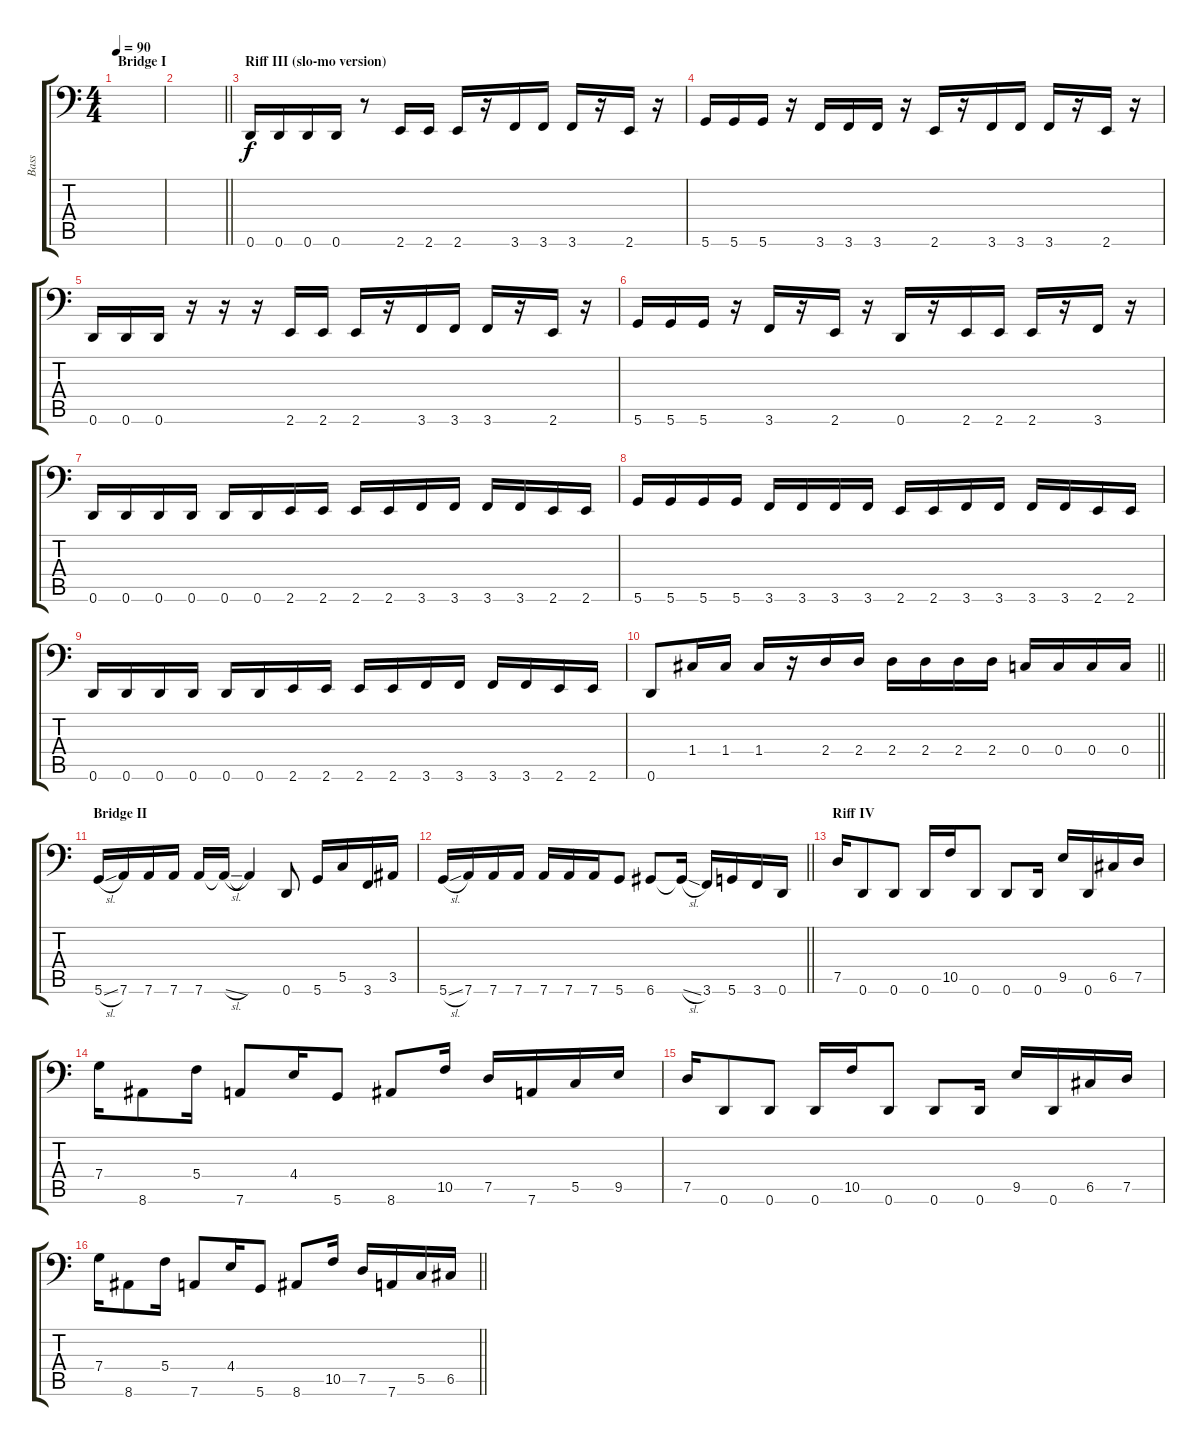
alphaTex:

\track ("Bass" "Bass") {instrument electricbassfinger}
\staff {score tabs}
\tuning (D3 A2 F2 C2 G1 D1) {hide}
\ts (4 4)
\section ("" "Bridge I")
\tempo 90
\clef f4
\ks c
|
\barLineRight lightlight
|
\section ("" "Riff III (slo-mo version)")
0.6.16 0.6.16 0.6.16 0.6.16 r.8 2.6.16 2.6.16 2.6.16 r.16 3.6.16 3.6.16 3.6.16 r.16 2.6.16 r.16 |
5.6.16 5.6.16 5.6.16 r.16 3.6.16 3.6.16 3.6.16 r.16 2.6.16 r.16 3.6.16 3.6.16 3.6.16 r.16 2.6.16 r.16 |
0.6.16 0.6.16 0.6.16 r.16 r.16 r.16 2.6.16 2.6.16 2.6.16 r.16 3.6.16 3.6.16 3.6.16 r.16 2.6.16 r.16 |
5.6.16 5.6.16 5.6.16 r.16 3.6.16 r.16 2.6.16 r.16 0.6.16 r.16 2.6.16 2.6.16 2.6.16 r.16 3.6.16 r.16 |
0.6.16 0.6.16 0.6.16 0.6.16 0.6.16 0.6.16 2.6.16 2.6.16 2.6.16 2.6.16 3.6.16 3.6.16 3.6.16 3.6.16 2.6.16 2.6.16 |
5.6.16 5.6.16 5.6.16 5.6.16 3.6.16 3.6.16 3.6.16 3.6.16 2.6.16 2.6.16 3.6.16 3.6.16 3.6.16 3.6.16 2.6.16 2.6.16 |
0.6.16 0.6.16 0.6.16 0.6.16 0.6.16 0.6.16 2.6.16 2.6.16 2.6.16 2.6.16 3.6.16 3.6.16 3.6.16 3.6.16 2.6.16 2.6.16 |
\barLineRight lightlight
0.6.8 1.4.16 1.4.16 1.4.16 r.16 2.4.16 2.4.16 2.4.16 2.4.16 2.4.16 2.4.16 0.4.16 0.4.16 0.4.16 0.4.16 |
\section ("" "Bridge II")
5.6{sl}.16 7.6.16 7.6.16 7.6.16 7.6.16 7.6{sl t}.16 7.6{t}.4 0.6.8 5.6.16 5.5.16 3.6.16 3.5.16 |
\barLineRight lightlight
5.6{sl}.16 7.6.16 7.6.16 7.6.16 7.6.16 7.6.16 7.6.16 5.6.8 6.6.8 6.6{sl t}.16 3.6.16 5.6.16 3.6.16 0.6.16 |
\section ("" "Riff IV")
7.5.16 0.6.8 0.6.8 0.6.16 10.5.16 0.6.8 0.6.8 0.6.16 9.5.16 0.6.16 6.5.16 7.5.16 |
7.4.16 8.6.8 5.4.16 7.6.8 4.4.16 5.6.8 8.6.8 10.5.16 7.5.16 7.6.16 5.5.16 9.5.16 |
7.5.16 0.6.8 0.6.8 0.6.16 10.5.16 0.6.8 0.6.8 0.6.16 9.5.16 0.6.16 6.5.16 7.5.16 |
\barLineRight lightlight
7.4.16 8.6.8 5.4.16 7.6.8 4.4.16 5.6.8 8.6.8 10.5.16 7.5.16 7.6.16 5.5.16 6.5.16
